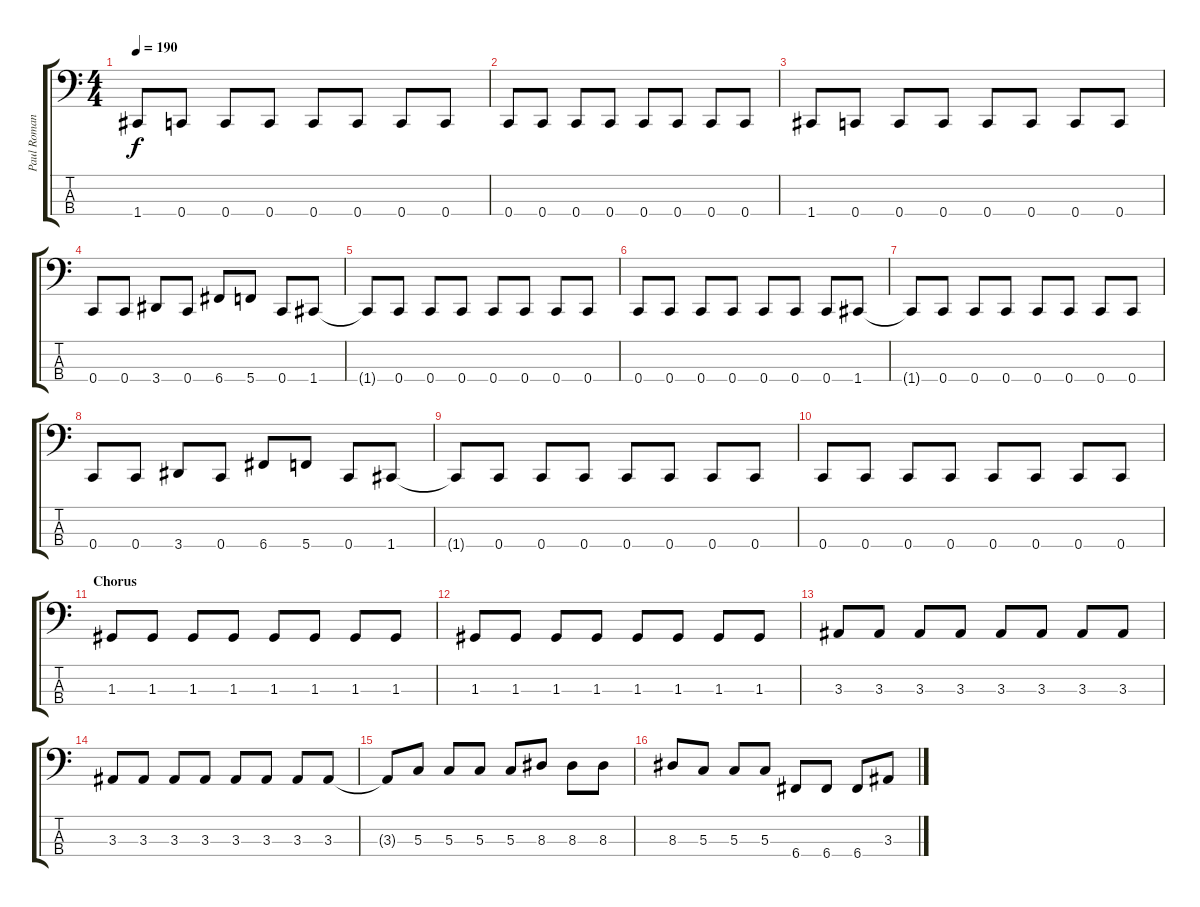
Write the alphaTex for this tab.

\track ("Paul Romanko" "Paul Roman") {instrument electricbasspick}
\staff {score tabs}
\tuning (F2 C2 G1 C1) {hide}
\ts (4 4)
\tempo 190
\clef f4
\ks c
1.4{t}.8{dy f} 0.4.8 0.4.8 0.4.8 0.4.8 0.4.8 0.4.8 0.4.8 |
0.4.8 0.4.8 0.4.8 0.4.8 0.4.8 0.4.8 0.4.8 0.4.8 |
1.4.8 0.4.8 0.4.8 0.4.8 0.4.8 0.4.8 0.4.8 0.4.8 |
0.4.8 0.4.8 3.4.8 0.4.8 6.4.8 5.4.8 0.4.8 1.4.8 |
1.4{t}.8 0.4.8 0.4.8 0.4.8 0.4.8 0.4.8 0.4.8 0.4.8 |
0.4.8 0.4.8 0.4.8 0.4.8 0.4.8 0.4.8 0.4.8 1.4.8 |
1.4{t}.8 0.4.8 0.4.8 0.4.8 0.4.8 0.4.8 0.4.8 0.4.8 |
0.4.8 0.4.8 3.4.8 0.4.8 6.4.8 5.4.8 0.4.8 1.4.8 |
1.4{t}.8 0.4.8 0.4.8 0.4.8 0.4.8 0.4.8 0.4.8 0.4.8 |
0.4.8 0.4.8 0.4.8 0.4.8 0.4.8 0.4.8 0.4.8 0.4.8 |
\section ("" "Chorus")
1.3.8 1.3.8 1.3.8 1.3.8 1.3.8 1.3.8 1.3.8 1.3.8 |
1.3.8 1.3.8 1.3.8 1.3.8 1.3.8 1.3.8 1.3.8 1.3.8 |
3.3.8 3.3.8 3.3.8 3.3.8 3.3.8 3.3.8 3.3.8 3.3.8 |
3.3.8 3.3.8 3.3.8 3.3.8 3.3.8 3.3.8 3.3.8 3.3.8 |
3.3{t}.8 5.3.8 5.3.8 5.3.8 5.3.8 8.3.8 8.3.8 8.3.8 |
8.3.8 5.3.8 5.3.8 5.3.8 6.4.8 6.4.8 6.4.8 3.3.8
